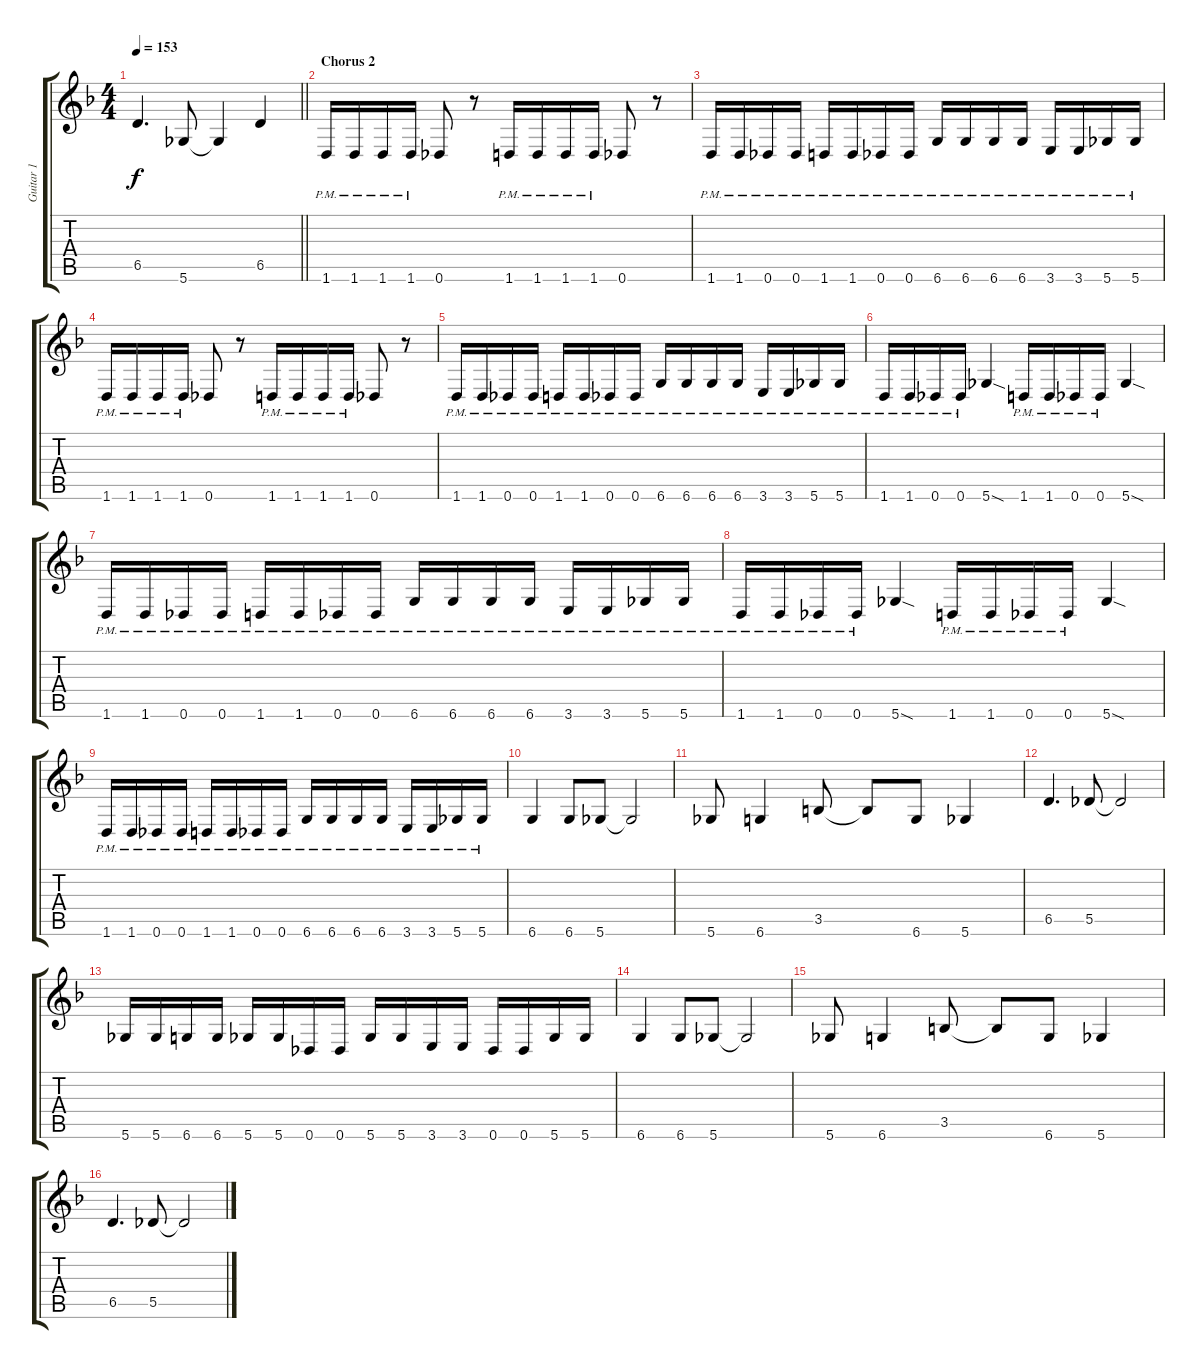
\track ("Guitar 1" "Guitar 1") {instrument distortionguitar}
\staff {score tabs}
\tuning (Eb4 Bb3 Gb3 Db3 Ab2 Db2) {hide}
\ts (4 4)
\tempo 153
\clef g2
\barLineRight lightlight
\ks dminor
6.5.4{d dy f} 5.6.8 5.6{t}.4 6.5.4 |
\section ("" "Chorus 2")
1.6{pm}.16 1.6{pm}.16 1.6{pm}.16 1.6{pm}.16 0.6.8 r.8 1.6{pm}.16 1.6{pm}.16 1.6{pm}.16 1.6{pm}.16 0.6.8 r.8 |
1.6{pm}.16 1.6{pm}.16 0.6{pm}.16 0.6{pm}.16 1.6{pm}.16 1.6{pm}.16 0.6{pm}.16 0.6{pm}.16 6.6{pm}.16 6.6{pm}.16 6.6{pm}.16 6.6{pm}.16 3.6{pm}.16 3.6{pm}.16 5.6{pm}.16 5.6{pm}.16 |
1.6{pm}.16 1.6{pm}.16 1.6{pm}.16 1.6{pm}.16 0.6.8 r.8 1.6{pm}.16 1.6{pm}.16 1.6{pm}.16 1.6{pm}.16 0.6.8 r.8 |
1.6{pm}.16 1.6{pm}.16 0.6{pm}.16 0.6{pm}.16 1.6{pm}.16 1.6{pm}.16 0.6{pm}.16 0.6{pm}.16 6.6{pm}.16 6.6{pm}.16 6.6{pm}.16 6.6{pm}.16 3.6{pm}.16 3.6{pm}.16 5.6{pm}.16 5.6{pm}.16 |
1.6{pm}.16 1.6{pm}.16 0.6{pm}.16 0.6{pm}.16 5.6{sod}.4 1.6{pm}.16 1.6{pm}.16 0.6{pm}.16 0.6{pm}.16 5.6{sod}.4 |
1.6{pm}.16 1.6{pm}.16 0.6{pm}.16 0.6{pm}.16 1.6{pm}.16 1.6{pm}.16 0.6{pm}.16 0.6{pm}.16 6.6{pm}.16 6.6{pm}.16 6.6{pm}.16 6.6{pm}.16 3.6{pm}.16 3.6{pm}.16 5.6{pm}.16 5.6{pm}.16 |
1.6{pm}.16 1.6{pm}.16 0.6{pm}.16 0.6{pm}.16 5.6{sod}.4 1.6{pm}.16 1.6{pm}.16 0.6{pm}.16 0.6{pm}.16 5.6{sod}.4 |
1.6{pm}.16 1.6{pm}.16 0.6{pm}.16 0.6{pm}.16 1.6{pm}.16 1.6{pm}.16 0.6{pm}.16 0.6{pm}.16 6.6{pm}.16 6.6{pm}.16 6.6{pm}.16 6.6{pm}.16 3.6{pm}.16 3.6{pm}.16 5.6{pm}.16 5.6{pm}.16 |
6.6.4 6.6.8 5.6.8 5.6{t}.2 |
5.6.8 6.6.4 3.5.8 3.5{t}.8 6.6.8 5.6.4 |
6.5.4{d} 5.5.8 5.5{t}.2 |
5.6.16 5.6.16 6.6.16 6.6.16 5.6.16 5.6.16 0.6.16 0.6.16 5.6.16 5.6.16 3.6.16 3.6.16 0.6.16 0.6.16 5.6.16 5.6.16 |
6.6.4 6.6.8 5.6.8 5.6{t}.2 |
5.6.8 6.6.4 3.5.8 3.5{t}.8 6.6.8 5.6.4 |
6.5.4{d} 5.5.8 5.5{t}.2
